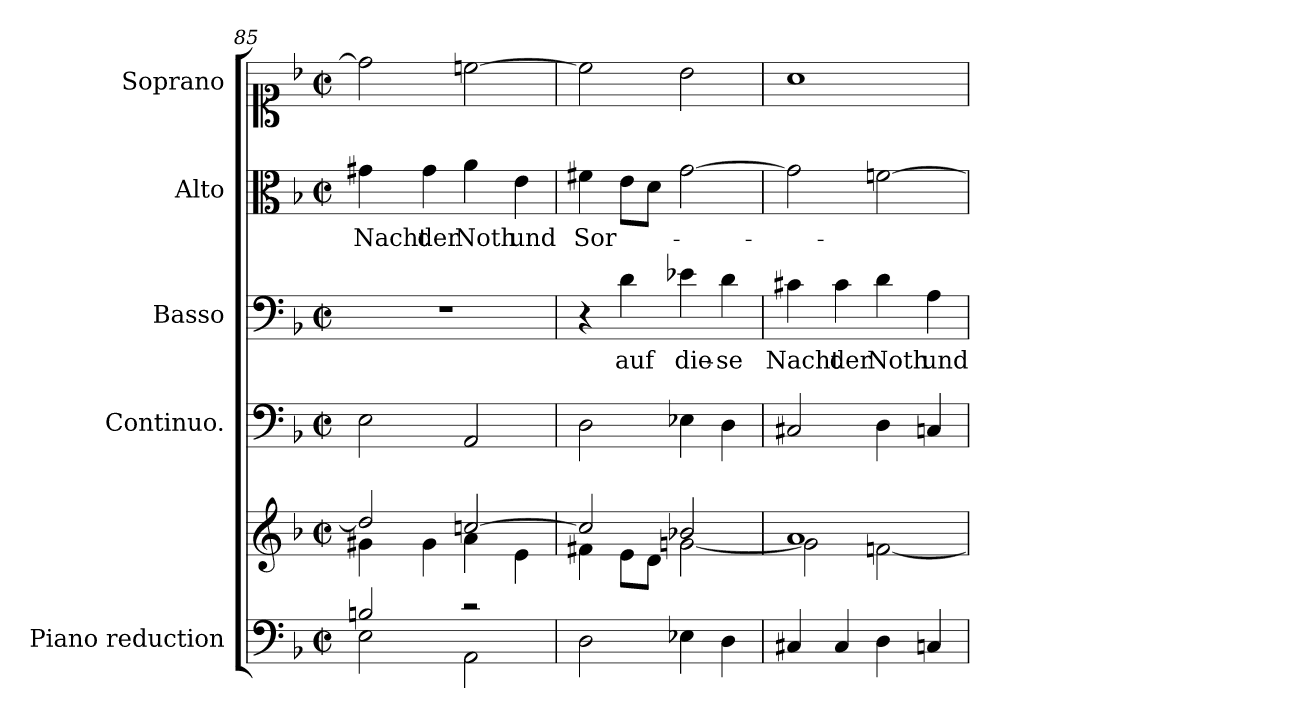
**kern	**kern	**kern	**kern	**text	**kern	**text	**kern
*part5	*part5	*part4	*part3	*part3	*part2	*part2	*part1
*staff6	*staff5	*staff4	*staff3	*staff3	*staff2	*staff2	*staff1
*I"Piano reduction	*	*I"Continuo.	*I"Basso	*	*I"Alto	*	*I"Soprano
*I'Pno	*	*	*	*	*	*	*
*clefF4	*clefG2	*clefF4	*clefF4	*	*clefC3	*	*clefC1
*k[b-]	*k[b-]	*k[b-]	*k[b-]	*	*k[b-]	*	*k[b-]
*F:	*F:	*F:	*F:	*	*F:	*	*F:
*M2/2	*M2/2	*M2/2	*M2/2	*	*M2/2	*	*M2/2
*met(c|)	*met(c|)	*met(c|)	*met(c|)	*	*met(c|)	*	*met(c|)
=85	=85	=85	=85	=85	=85	=85	=85
*^	*^	*	*	*	*	*	*
!	!	!	!	!	!	!	!	!LO:LY:b	!
2Bn/	2E\	2dd/]	4g#X\	2E\	1r	.	4g#X\	Nacht	2dd\]
!	!	!	!	!	!	!	!	!LO:LY:b	!
.	.	.	4g#\	.	.	.	4g#\	der	.
!	!	!	!	!	!	!	!	!LO:LY:b	!
2r	2AA\	[2ccn/	4a\	2AA/	.	.	4a\	Noth	[2ccn\
!	!	!	!	!	!	!	!	!LO:LY:b	!
.	.	.	4e\	.	.	.	4e\	und	.
*v	*v	*	*	*	*	*	*	*	*
=86	=86	=86	=86	=86	=86	=86	=86	=86
!	!	!	!	!	!	!	!LO:LY:b	!
2D\	2cc/]	4f#X\	2D\	4r	.	4f#X\	Sor-	2cc\]
!	!	!	!	!	!LO:LY:b	!	!	!
.	.	8e\L	.	4d\	auf	8e\L	.	.
.	.	8d\J	.	.	.	8d\J	.	.
!	!	!	!	!	!LO:LY:b	!	!	!
4E-X\	2b-X/	[2gn\	4E-X\	4e-X\	die-	[2g\	.	2b-\
!	!	!	!	!	!LO:LY:b	!	!	!
4D\	.	.	4D\	4d\	-se	.	.	.
=87	=87	=87	=87	=87	=87	=87	=87	=87
!	!	!	!	!	!LO:LY:b	!	!	!
4C#X/	1a	2g\]	2C#X/	4c#X\	Nacht	2g\]	.	1a
!	!	!	!	!	!LO:LY:b	!	!	!
4C#/	.	.	.	4c#\	der	.	.	.
!	!	!	!	!	!LO:LY:b	!	!	!
4D\	.	[2fn\	4D\	4d\	Noth	[2fn\	.	.
!	!	!	!	!	!LO:LY:b	!	!	!
4Cn/	.	.	4Cn/	4A\	und	.	.	.
*	*v	*v	*	*	*	*	*	*
=	=	=	=	=	=	=	=
*-	*-	*-	*-	*-	*-	*-	*-
